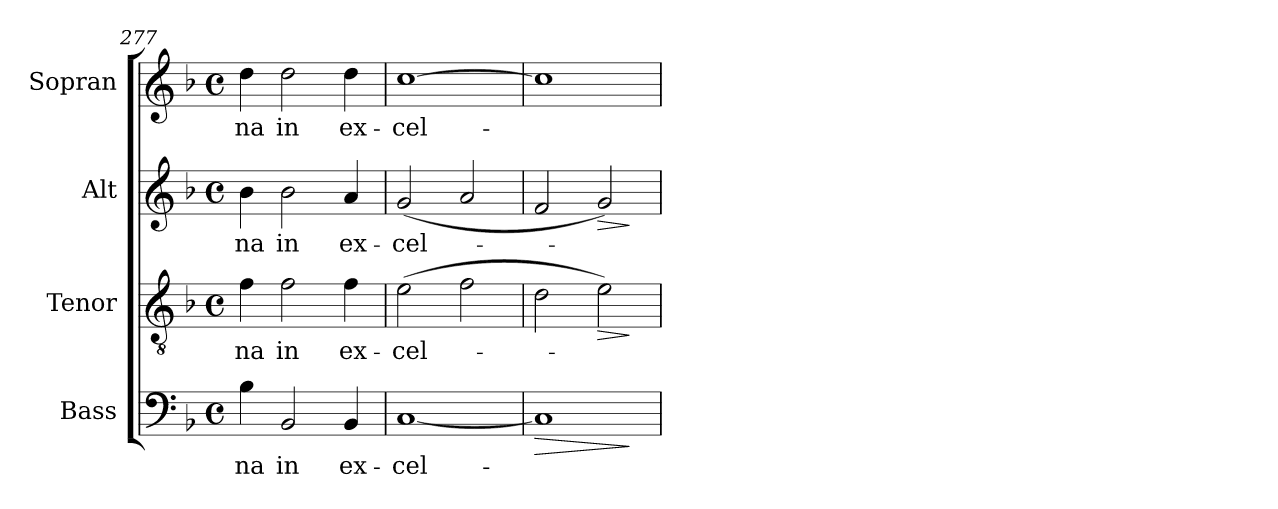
**kern	**text	**dynam	**kern	**text	**dynam	**kern	**text	**dynam	**kern	**text
*part4	*part4	*part4	*part3	*part3	*part3	*part2	*part2	*part2	*part1	*part1
*staff4	*staff4	*staff4	*staff3	*staff3	*staff3	*staff2	*staff2	*staff2	*staff1	*staff1
*I"Bass	*	*	*I"Tenor	*	*	*I"Alt	*	*	*I"Sopran	*
*I'B.	*	*	*I'T.	*	*	*I'A.	*	*	*I'S.	*
*clefF4	*	*	*clefGv2	*	*	*clefG2	*	*	*clefG2	*
*k[b-]	*	*	*k[b-]	*	*	*k[b-]	*	*	*k[b-]	*
*F:	*	*	*F:	*	*	*F:	*	*	*F:	*
*M4/4	*	*	*M4/4	*	*	*M4/4	*	*	*M4/4	*
*met(c)	*	*	*met(c)	*	*	*met(c)	*	*	*met(c)	*
=277	=277	=277	=277	=277	=277	=277	=277	=277	=277	=277
!	!LO:LY:b	!	!	!LO:LY:b	!	!	!LO:LY:b	!	!	!LO:LY:b
4B-\	-na	.	4f\	-na	.	4b-\	-na	.	4dd\	-na
!	!LO:LY:b	!	!	!LO:LY:b	!	!	!LO:LY:b	!	!	!LO:LY:b
2BB-/	in	.	2f\	in	.	2b-\	in	.	2dd\	in
!	!LO:LY:b	!	!	!LO:LY:b	!	!	!LO:LY:b	!	!	!LO:LY:b
4BB-/	ex-	.	4f\	ex-	.	4a/	ex-	.	4dd\	ex-
=278	=278	=278	=278	=278	=278	=278	=278	=278	=278	=278
!	!LO:LY:b	!	!	!LO:LY:b	!	!	!LO:LY:b	!	!	!LO:LY:b
[1C	-cel-	.	(>2e\	-cel-	.	(<2g/	-cel-	.	[1cc	-cel-
.	.	.	2f\	.	.	2a/	.	.	.	.
=279	=279	=279	=279	=279	=279	=279	=279	=279	=279	=279
!	!	!LO:HP:b	!	!	!	!	!	!	!	!
1C]	.	>	2d\	.	.	2f/	.	.	1cc]	.
!	!	!	!	!	!LO:HP:b	!	!	!LO:HP:b	!	!
.	.	.	2e\)	.	>	2g/)	.	>	.	.
.	.	]	.	.	]	.	.	]	.	.
=	=	=	=	=	=	=	=	=	=	=
*-	*-	*-	*-	*-	*-	*-	*-	*-	*-	*-
